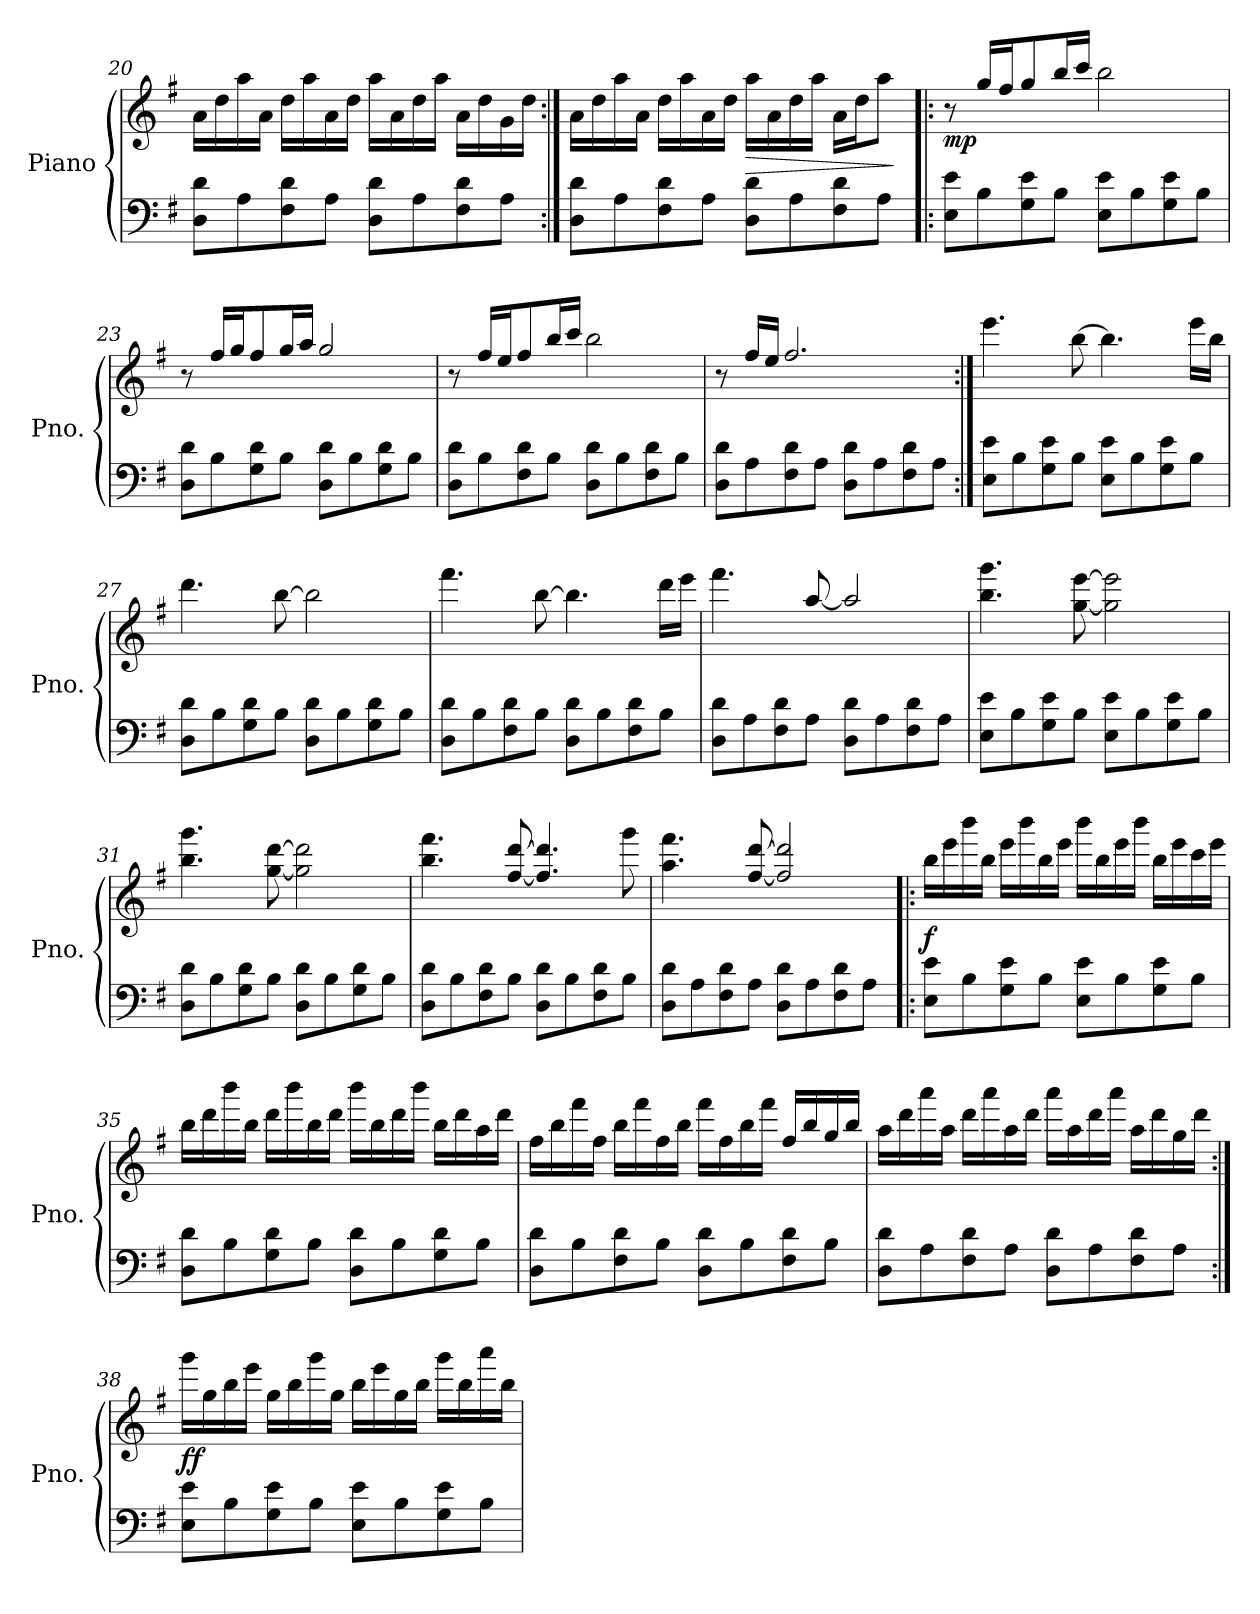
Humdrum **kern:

**kern	**kern	**dynam
*part1	*part1	*part1
*staff2	*staff1	*staff1/2
*I"Piano	*	*
*I'Pno.	*	*
*clefF4	*clefG2	*
*k[f#]	*k[f#]	*
=20	=20	=20
8D\ 8d\L	16a\LL	.
.	16dd\	.
8A\	16aa\	.
.	16a\JJ	.
8F#\ 8d\	16dd\LL	.
.	16aa\	.
8A\J	16a\	.
.	16dd\JJ	.
8D\ 8d\L	16aa\LL	.
.	16a\	.
8A\	16dd\	.
.	16aa\JJ	.
8F#\ 8d\	16a\LL	.
.	16dd\	.
8A\J	16g\	.
.	16dd\JJ	.
!!LO:LB:g=z
=21:|!	=21:|!	=21:|!
8D\ 8d\L	16a\LL	.
.	16dd\	.
8A\	16aa\	.
.	16a\JJ	.
8F#\ 8d\	16dd\LL	.
.	16aa\	.
8A\J	16a\	.
.	16dd\JJ	.
!	!	!LO:HP:b
8D\ 8d\L	16aa\LL	>
*	*MM90	*
.	16a\	.
8A\	16dd\	.
*	*MM80	*
.	16aa\JJ	.
8F#\ 8d\	16a\LL	.
*	*MM70	*
.	16dd\J	.
8A\J	8aa\J	.
.	.	]
=22!|:	=22!|:	=22!|:
*	*MM96	*
!	!	!LO:DY:b
8E\ 8e\L	8r	mp
8B\	16gg/LL	.
.	16ff#/J	.
8G\ 8e\	8gg/	.
8B\J	16bb/L	.
.	16ccc/JJ	.
8E\ 8e\L	2bb\	.
8B\	.	.
8G\ 8e\	.	.
8B\J	.	.
=23	=23	=23
8D\ 8d\L	8r	.
8B\	16ff#/LL	.
.	16gg/J	.
8G\ 8d\	8ff#/	.
8B\J	16gg/L	.
.	16aa/JJ	.
8D\ 8d\L	2gg/	.
8B\	.	.
8G\ 8d\	.	.
8B\J	.	.
!!LO:LB:g=z
=24	=24	=24
8D\ 8d\L	8r	.
8B\	16ff#/LL	.
.	16ee/J	.
8F#\ 8d\	8ff#/	.
8B\J	16bb/L	.
.	16ccc/JJ	.
8D\ 8d\L	2bb\	.
8B\	.	.
8F#\ 8d\	.	.
8B\J	.	.
=25	=25	=25
8D\ 8d\L	8r	.
8A\	16ff#/LL	.
.	16ee/JJ	.
8F#\ 8d\	2.ff#/	.
8A\J	.	.
8D\ 8d\L	.	.
8A\	.	.
8F#\ 8d\	.	.
8A\J	.	.
!!LO:LB:g=z
=26:|!	=26:|!	=26:|!
8E\ 8e\L	4.eee\	.
8B\	.	.
8G\ 8e\	.	.
8B\J	[8bb\	.
8E\ 8e\L	4.bb\]	.
8B\	.	.
8G\ 8e\	.	.
8B\J	16eee\LL	.
.	16bb\JJ	.
=27	=27	=27
8D\ 8d\L	4.ddd\	.
8B\	.	.
8G\ 8d\	.	.
8B\J	[8bb\	.
8D\ 8d\L	2bb\]	.
8B\	.	.
8G\ 8d\	.	.
8B\J	.	.
=28	=28	=28
8D\ 8d\L	4.fff#\	.
8B\	.	.
8F#\ 8d\	.	.
8B\J	[8bb\	.
8D\ 8d\L	4.bb\]	.
8B\	.	.
8F#\ 8d\	.	.
8B\J	16ddd\LL	.
.	16eee\JJ	.
=29	=29	=29
8D\ 8d\L	4.fff#\	.
8A\	.	.
8F#\ 8d\	.	.
8A\J	[8aa/	.
8D\ 8d\L	2aa/]	.
8A\	.	.
8F#\ 8d\	.	.
8A\J	.	.
!!LO:LB:g=z
=30	=30	=30
8E\ 8e\L	4.bb\ 4.ggg\	.
8B\	.	.
8G\ 8e\	.	.
8B\J	[8gg\ [8eee\	.
8E\ 8e\L	2gg\] 2eee\]	.
8B\	.	.
8G\ 8e\	.	.
8B\J	.	.
=31	=31	=31
8D\ 8d\L	4.bb\ 4.ggg\	.
8B\	.	.
8G\ 8d\	.	.
8B\J	[8gg\ [8ddd\	.
8D\ 8d\L	2gg\] 2ddd\]	.
8B\	.	.
8G\ 8d\	.	.
8B\J	.	.
=32	=32	=32
8D\ 8d\L	4.bb\ 4.fff#\	.
8B\	.	.
8F#\ 8d\	.	.
8B\J	[8ff#/ [8ddd/	.
8D\ 8d\L	4.ff#/] 4.ddd/]	.
8B\	.	.
8F#\ 8d\	.	.
8B\J	8ggg\	.
=33	=33	=33
8D\ 8d\L	4.aa\ 4.fff#\	.
8A\	.	.
8F#\ 8d\	.	.
8A\J	[8ff#/ [8ddd/	.
8D\ 8d\L	2ff#/] 2ddd/]	.
8A\	.	.
8F#\ 8d\	.	.
8A\J	.	.
!!LO:PB:g=z
=34!|:	=34!|:	=34!|:
!	!	!LO:DY:a=2
8E\ 8e\L	16bb\LL	f
.	16eee\	.
8B\	16bbb\	.
.	16bb\JJ	.
8G\ 8e\	16eee\LL	.
.	16bbb\	.
8B\J	16bb\	.
.	16eee\JJ	.
8E\ 8e\L	16bbb\LL	.
.	16bb\	.
8B\	16eee\	.
.	16bbb\JJ	.
8G\ 8e\	16bb\LL	.
.	16eee\	.
8B\J	16ccc\	.
.	16eee\JJ	.
=35	=35	=35
8D\ 8d\L	16bb\LL	.
.	16ddd\	.
8B\	16bbb\	.
.	16bb\JJ	.
8G\ 8d\	16ddd\LL	.
.	16bbb\	.
8B\J	16bb\	.
.	16ddd\JJ	.
8D\ 8d\L	16bbb\LL	.
.	16bb\	.
8B\	16ddd\	.
.	16bbb\JJ	.
8G\ 8d\	16bb\LL	.
.	16ddd\	.
8B\J	16aa\	.
.	16ddd\JJ	.
!!LO:LB:g=z
=36	=36	=36
8D\ 8d\L	16ff#\LL	.
.	16bb\	.
8B\	16fff#\	.
.	16ff#\JJ	.
8F#\ 8d\	16bb\LL	.
.	16fff#\	.
8B\J	16ff#\	.
.	16bb\JJ	.
8D\ 8d\L	16fff#\LL	.
.	16ff#\	.
8B\	16bb\	.
.	16fff#\JJ	.
8F#\ 8d\	16ff#/LL	.
.	16bb/	.
8B\J	16gg/	.
.	16bb/JJ	.
=37	=37	=37
8D\ 8d\L	16aa\LL	.
.	16ddd\	.
8A\	16aaa\	.
.	16aa\JJ	.
8F#\ 8d\	16ddd\LL	.
.	16aaa\	.
8A\J	16aa\	.
.	16ddd\JJ	.
8D\ 8d\L	16aaa\LL	.
.	16aa\	.
8A\	16ddd\	.
.	16aaa\JJ	.
8F#\ 8d\	16aa\LL	.
.	16ddd\	.
8A\J	16gg\	.
.	16ddd\JJ	.
!!LO:LB:g=z
=38:|!	=38:|!	=38:|!
!	!	!LO:DY:b
8E\ 8e\L	16ggg\LL	ff
.	16gg\	.
8B\	16bb\	.
.	16eee\JJ	.
8G\ 8e\	16gg\LL	.
.	16bb\	.
8B\J	16ggg\	.
.	16gg\JJ	.
8E\ 8e\L	16bb\LL	.
.	16eee\	.
8B\	16gg\	.
.	16bb\JJ	.
8G\ 8e\	16ggg\LL	.
.	16bb\	.
8B\J	16aaa\	.
.	16bb\JJ	.
=	=	=
*-	*-	*-
